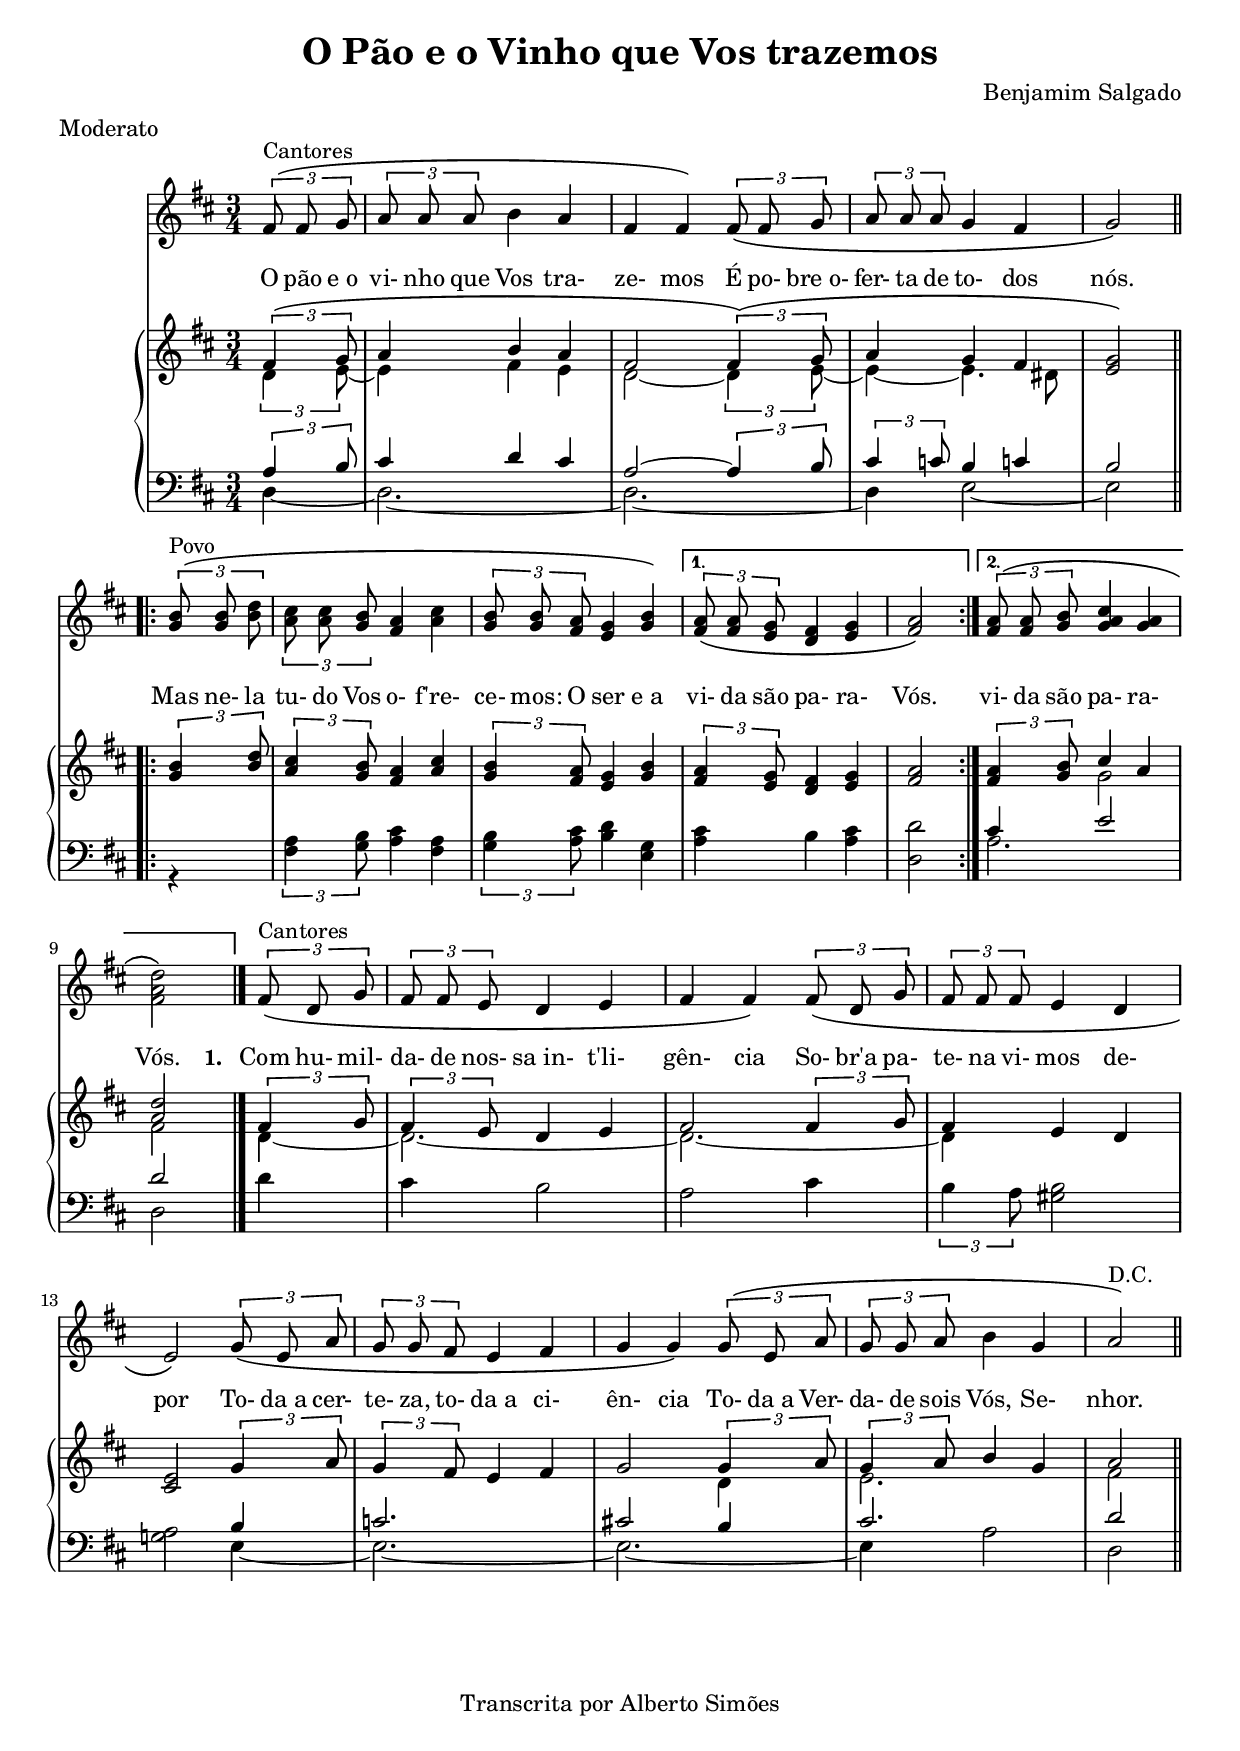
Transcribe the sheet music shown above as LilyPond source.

\version "2.14.0"

\header {
  title = "O Pão e o Vinho que Vos trazemos"
  composer = "Benjamim Salgado"
  meter = "Moderato"
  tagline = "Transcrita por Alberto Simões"

  ocasioes = "ofertorio"
  seccao   = "ofertorio"
}

global = {
  \key d \major
  \time 3/4
}

melody = \relative c' {
  \global
  \clef treble
  \autoBeamOff
  \partial 4

  \partial 4 \times 2/3 { fis8\(^\markup{Cantores} fis g } |
  \times 2/3 { a8 a a } b4 a | fis fis\) 

  \times 2/3 { fis8\( fis g } | \times 2/3 { a a a } g4 fis| g2\)

  \repeat volta 2 {
    \times 2/3{ <g b>8\(^\markup{Povo} q8 <b d>} |
    \times 2/3 {<a cis> q  <g b>} <fis a>4 <a cis>4 |
    \times 2/3 { <g b>8 q <fis a> } <e g>4 <g b>4\) |
  }
  \alternative {
    { \times 2/3 {<fis a>8\( q <e g>8} <d fis>4 <e g>4 | <fis a>2\) }
    { \times 2/3 {<fis a>8\( q <g b>8} <g a cis>4 <g a>4 | <fis a d>2\)}
  }
  \bar "|."

  \times 2/3 {fis8\(^\markup{Cantores} d g} | \times 2/3 { fis fis e} d4 e|
              fis fis\)
  \times 2/3 {fis8\( d g}|\times 2/3{fis fis fis} e4 d | e2\)
  \times 2/3 { g8\( e a} | \times 2/3 {g8 g fis} e4 fis | g g\)
  \times 2/3 { g8\( e a} | \times 2/3 {g g a} b4 g | a2\)^\markup{D.C.}
  \bar "||"
}

text = {
  \lyricmode {
    O pão e_o vi- nho que Vos tra- ze- mos
    É po- bre_o- fer- ta de to- dos nós.

    Mas ne- la tu- do Vos o- f're- ce- mos: O ser e_a
    vi- da são pa- ra- Vós.
    vi- da são pa- ra- Vós.
  }
  \set stanza = #"1. "
  \lyricmode {
    Com hu- mil- da- de nos- sa_in- t'li- gên- cia
    So- br'a pa- te- na vi- mos de- por
    To- da_a cer- te- za, to- da_a ci- ên- cia
    To- da_a Ver- da- de sois Vós, Se- nhor.
  }
}


upperA = \relative c' {
  \voiceOne

  \partial 4 \times 2/3 { fis4\( g8 } | a4 b a |
  fis2 \times 2/3 { fis4\)\( g8} | a4 g fis |
  <e g>2\)
  \repeat volta 2 {
    \times 2/3 { <g b>4 <b d>8 } |
    \times 2/3 { <a cis>4 <g b>8 } <fis a>4 <a cis> |
    \times 2/3 { <g b>4 <fis a>8 } <e g>4 <g b> |
  }
  \alternative {
    { \times 2/3 { <fis a>4 <e g>8 } <d fis>4 <e g> | <fis a>2 }
    { \times 2/3 { <fis a>4 <g b>8 } cis4 a | <a d>2 }
  }
  \bar "|."
  \times 2/3 { fis4 g8 } |
  \times 2/3 {fis4 e8} d4 e |fis2 \times 2/3 {fis4 g8}|
  fis4 e d | <cis e>2 \times 2/3{g'4 a8}|
  \times 2/3{g4 fis8} e4 fis| g2 \times 2/3{g4 a8}|
  \times 2/3 {g4 a8} b4 g | a2 \bar "||"
}

upperB = \relative c' {
  \voiceTwo

  \partial 4 \times 2/3 { d4 e8 ~} | e4 fis e |
  d2 ~ \times 2/3 {d4 e8 ~ } | e4 ~ e4. dis8 | s2 
  \repeat volta 2 {
    s4 | s2. | s2. | 
  }
  \alternative {
    { s2. | s2 }
    { s4 g2 | fis2 }
  }
  \bar "|."
  d4 ~ | d2. ~ | d2. ~ | d4 s2 |
  s2. | s2. | s2 d4 | e2. | fis2 \bar "||"
}

upper = {
  \global
  \clef treble
  << \new Voice = "melB" \upperA 
     \new Voice \upperB >>
}

lowerA = \relative c' {
  \voiceOne

  \partial 4 \times 2/3 {a4 b8} | cis4 d cis |
  a2 ~ \times 2/3 { a4 b8 } | \times 2/3{cis4 c8} b4 c!4|b2
  \repeat volta 2 {
    s4 | s2. | s2. |
  }
  \alternative {
    { s2. | s2 }
    { cis4 e2 | d2 }
  }
  \bar "|."
  s4 | s2. | s2. | s2. | s2 b4 | c!2. | cis!2 b4 | cis2. | d2
  \bar "||"
}

lowerB = \relative c {
  \voiceTwo

  \partial 4 d4 ~ | d2. ~ | d2. ~ | d4 e2 ~ |
  e2 \repeat volta 2 {
    r4 | \times 2/3 { <fis a>4 <g b>8 } <a cis>4 <fis a> |
    \times 2/3 { <g b>4 <a cis>8 } <b d>4 <e, g> |
  }
  \alternative {
    { <a cis> b <a cis> | <d, d'>2 }
    { 
      \set Timing.measurePosition = #(ly:make-moment 0 8)
      a'2. | d,2 } 
  }
  \bar "|."
  d'4 | cis4 b2 | a cis4 | \times 2/3 { b4 a8 } <gis b>2 |
  <g! a>2 e4 ~ | e2. ~ | e2. ~ | e4 a2 | d,2 \bar "||"
}

lower = {
  \global
  \clef bass
  << \new Voice \lowerA 
     \new Voice \lowerB >>
}



\score {
  <<
    \new Staff <<
      \new Voice = "mel" \melody
    >>
    \new PianoStaff <<
      \new Staff = "upper" \upper
      \new Staff = "lower" \lower
    >>
    \new Lyrics \with { alignAboveContext = "upper" }
                { \lyricsto "mel" \text}
  >>
  \layout {
    \context {
      \Staff \RemoveEmptyStaves       
      % \override VerticalAxisGroup #'remove-first = ##t
    }

    % \context {
    %   \PianoStaff
    %   \override StaffGrouper #'staff-staff-spacing #'minimum-distance = #10
    % }

    % \context {
    %   \Score
    %   \override StaffGrouper #'staff-staff-spacing #'padding = #0
    %   \override StaffGrouper #'staff-staff-spacing #'basic-distance = #0
    %   \override StaffGrouper #'staffgroup-staff-spacing  #'basic-distance = #0
    % }

    #(layout-set-staff-size 19)

  }
  \midi {
    \context {
      \Score
      tempoWholesPerMinute = #(ly:make-moment 80 4)
    }
  }
}


